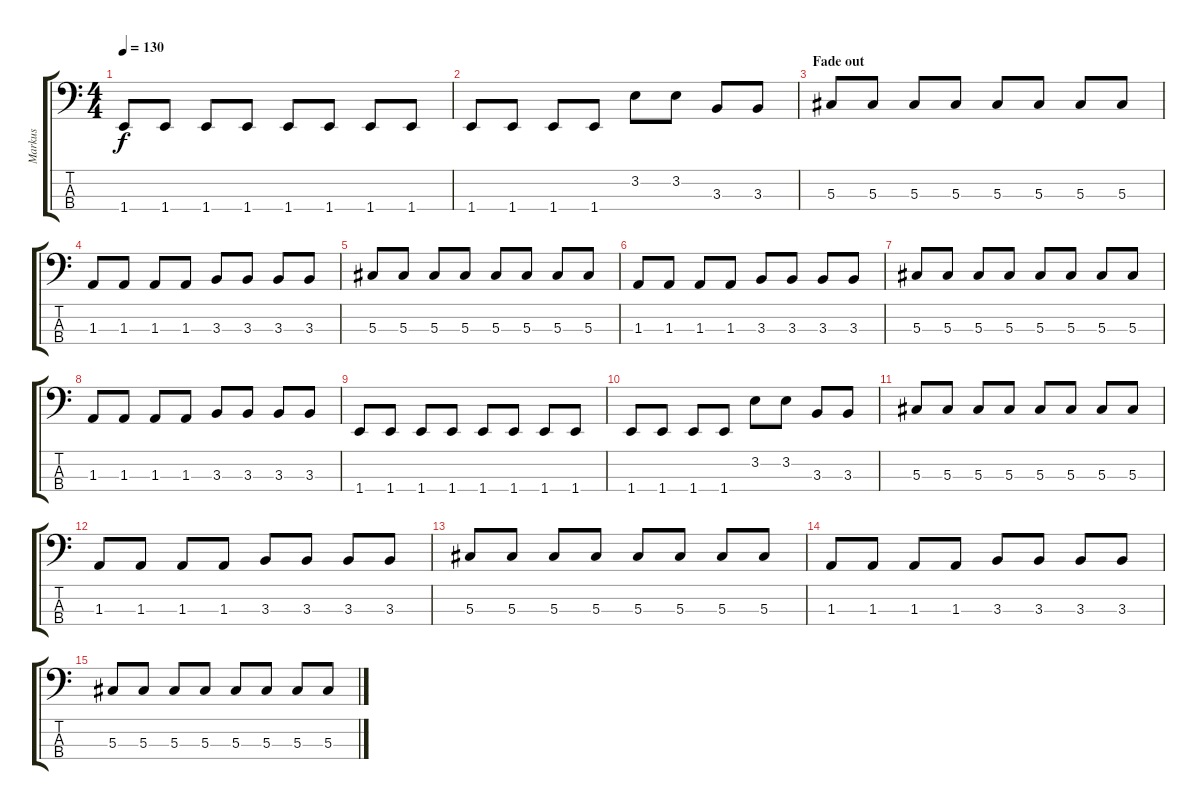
\track ("Markus" "Markus") {instrument electricbassfinger}
\staff {score tabs}
\tuning (Gb2 Db2 Ab1 Eb1) {hide}
\ts (4 4)
\tempo 130
\clef f4
\ks c
1.4.8{dy f} 1.4.8 1.4.8 1.4.8 1.4.8 1.4.8 1.4.8 1.4.8 |
1.4.8 1.4.8 1.4.8 1.4.8 3.2.8 3.2.8 3.3.8 3.3.8 |
\section ("" "Fade out")
5.3.8 5.3.8 5.3.8 5.3.8 5.3.8 5.3.8 5.3.8 5.3.8 |
1.3.8 1.3.8 1.3.8 1.3.8 3.3.8 3.3.8 3.3.8 3.3.8 |
5.3.8 5.3.8 5.3.8 5.3.8 5.3.8 5.3.8 5.3.8 5.3.8 |
1.3.8 1.3.8 1.3.8 1.3.8 3.3.8 3.3.8 3.3.8 3.3.8 |
5.3.8 5.3.8 5.3.8 5.3.8 5.3.8 5.3.8 5.3.8 5.3.8 |
1.3.8 1.3.8 1.3.8 1.3.8 3.3.8 3.3.8 3.3.8 3.3.8 |
1.4.8 1.4.8 1.4.8 1.4.8 1.4.8 1.4.8 1.4.8 1.4.8 |
1.4.8 1.4.8 1.4.8 1.4.8 3.2.8 3.2.8 3.3.8 3.3.8 |
5.3.8 5.3.8 5.3.8 5.3.8 5.3.8 5.3.8 5.3.8 5.3.8 |
1.3.8 1.3.8 1.3.8 1.3.8 3.3.8 3.3.8 3.3.8 3.3.8 |
5.3.8 5.3.8 5.3.8 5.3.8 5.3.8 5.3.8 5.3.8 5.3.8 |
1.3.8 1.3.8 1.3.8 1.3.8 3.3.8 3.3.8 3.3.8 3.3.8 |
5.3.8 5.3.8 5.3.8 5.3.8 5.3.8 5.3.8 5.3.8 5.3.8
